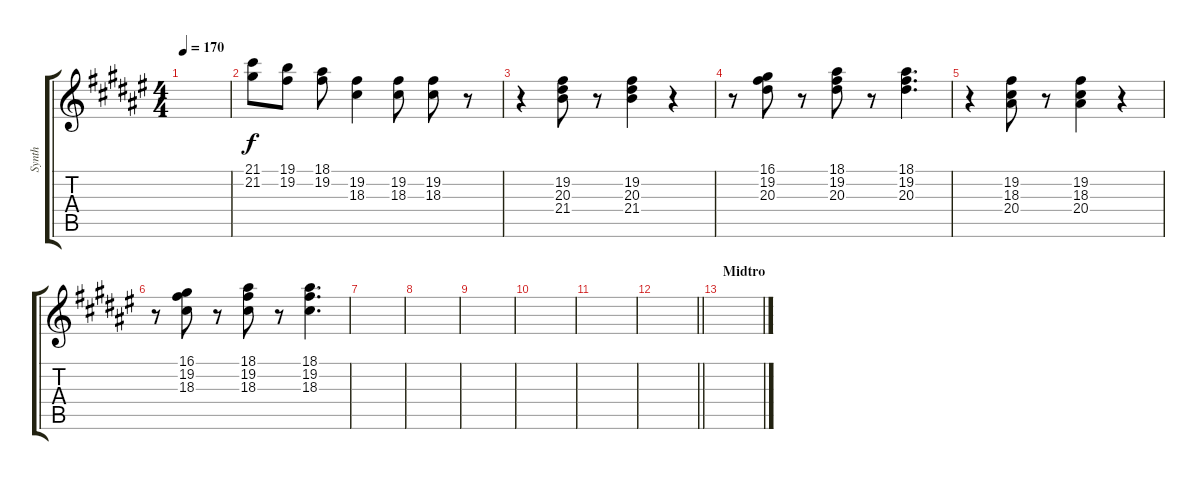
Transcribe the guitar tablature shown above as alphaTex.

\track ("Synth" "Synth") {instrument lead2sawtooth}
\staff {score tabs}
\tuning (E4 B3 G3 D3 A2 E2) {hide}
\ts (4 4)
\tempo 170
\clef g2
\ks f#
|
(21.1 21.2).8 (19.1 19.2).8 (18.1 19.2).8 (19.2 18.3).4 (19.2 18.3).8 (19.2 18.3).8 r.8 |
r.4 (19.2 20.3 21.4).8 r.8 (19.2 20.3 21.4).4 r.4 |
r.8 (16.1 19.2 20.3).8 r.8 (18.1 19.2 20.3).8 r.8 (18.1 19.2 20.3).4{d} |
r.4 (19.2 18.3 20.4).8 r.8 (19.2 18.3 20.4).4 r.4 |
r.8 (16.1 19.2 18.3).8 r.8 (18.1 19.2 18.3).8 r.8 (18.1 19.2 18.3).4{d} |
|
|
|
|
|
\barLineRight lightlight
|
\section ("" "Midtro")
